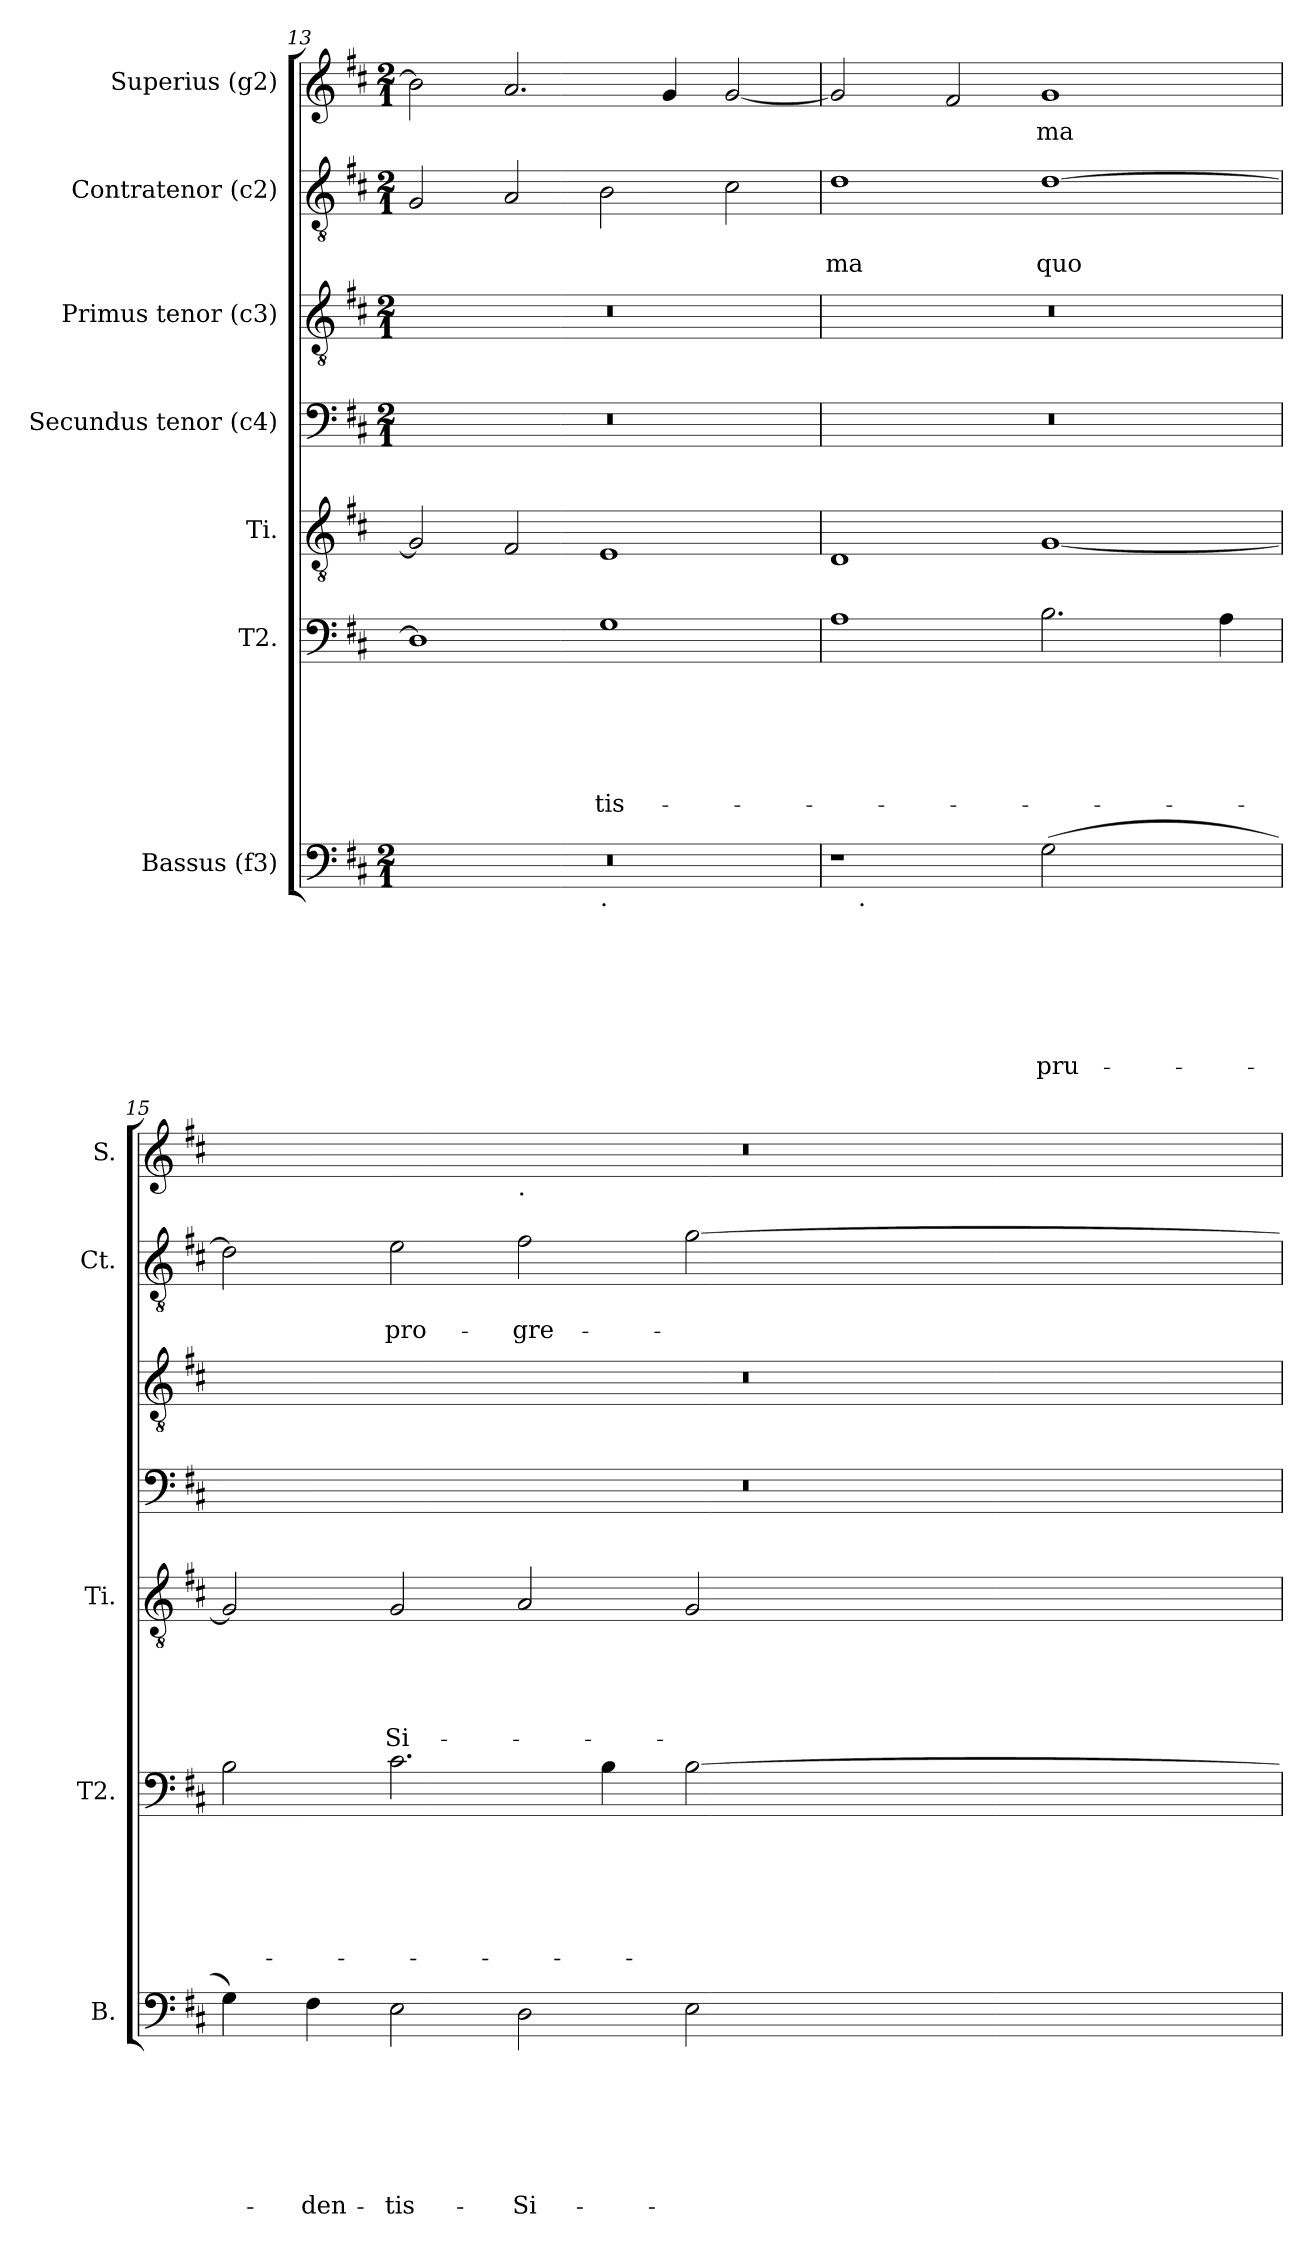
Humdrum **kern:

**kern	**text	**text	**text	**text	**text	**text	**text	**kern	**text	**text	**text	**text	**text	**text	**kern	**text	**text	**text	**text	**text	**kern	**kern	**kern	**text	**text	**kern	**text
*part7	*part7	*part7	*part7	*part7	*part7	*part7	*part7	*part6	*part6	*part6	*part6	*part6	*part6	*part6	*part5	*part5	*part5	*part5	*part5	*part5	*part4	*part3	*part2	*part2	*part2	*part1	*part1
*staff7	*staff7	*staff7	*staff7	*staff7	*staff7	*staff7	*staff7	*staff6	*staff6	*staff6	*staff6	*staff6	*staff6	*staff6	*staff5	*staff5	*staff5	*staff5	*staff5	*staff5	*staff4	*staff3	*staff2	*staff2	*staff2	*staff1	*staff1
*I"Bassus (f3)	*	*	*	*	*	*	*	*I"T2.	*	*	*	*	*	*	*I"Ti.	*	*	*	*	*	*I"Secundus tenor (c4)	*I"Primus tenor (c3)	*I"Contratenor (c2)	*	*	*I"Superius (g2)	*
*I'B.	*	*	*	*	*	*	*	*I'T2.	*	*	*	*	*	*	*I'Ti.	*	*	*	*	*	*	*	*I'Ct.	*	*	*I'S.	*
*clefF4	*	*	*	*	*	*	*	*clefF4	*	*	*	*	*	*	*clefGv2	*	*	*	*	*	*clefF4	*clefGv2	*clefGv2	*	*	*clefG2	*
*k[f#c#]	*	*	*	*	*	*	*	*k[f#c#]	*	*	*	*	*	*	*k[f#c#]	*	*	*	*	*	*k[f#c#]	*k[f#c#]	*k[f#c#]	*	*	*k[f#c#]	*
*D:	*	*	*	*	*	*	*	*D:	*	*	*	*	*	*	*D:	*	*	*	*	*	*D:	*D:	*D:	*	*	*D:	*
*M2/1	*	*	*	*	*	*	*	*	*	*	*	*	*	*	*	*	*	*	*	*	*M2/1	*M2/1	*M2/1	*	*	*M2/1	*
=13	=13	=13	=13	=13	=13	=13	=13	=13	=13	=13	=13	=13	=13	=13	=13	=13	=13	=13	=13	=13	=13	=13	=13	=13	=13	=13	=13
*^	*	*	*	*	*	*	*	*	*	*	*	*	*	*	*	*	*	*	*	*	*	*	*	*	*	*	*
0r	1ryy	.	.	.	.	.	.	.	1D]	.	.	.	.	.	.	2G/]	.	.	.	.	.	0r	0r	2G/	.	.	2b\]	.
.	.	.	.	.	.	.	.	.	.	.	.	.	.	.	.	2F#/	.	.	.	.	.	.	.	2A/	.	.	2.a/	.
!	!LO:TX:b:t=.	!	!	!	!	!	!	!	!	!	!	!	!	!	!	!	!	!	!	!	!	!	!	!	!	!	!	!
!	!	!	!	!	!	!	!	!	!	!	!	!	!	!	!LO:LY:b	!	!	!	!	!	!	!	!	!	!	!	!	!
.	1ryy	.	.	.	.	.	.	.	1G	.	.	.	.	.	-tis-	1E	.	.	.	.	.	.	.	2B\	.	.	.	.
.	.	.	.	.	.	.	.	.	.	.	.	.	.	.	.	.	.	.	.	.	.	.	.	.	.	.	4g/	.
.	.	.	.	.	.	.	.	.	.	.	.	.	.	.	.	.	.	.	.	.	.	.	.	2c#\	.	.	[>2g/	.
!!LO:PB:g=z
=14	=14	=14	=14	=14	=14	=14	=14	=14	=14	=14	=14	=14	=14	=14	=14	=14	=14	=14	=14	=14	=14	=14	=14	=14	=14	=14	=14	=14
!	!	!	!	!	!	!	!	!	!	!	!	!	!	!	!	!	!	!	!	!	!	!	!	!	!	!LO:LY:b	!	!
1r	16ryy	.	.	.	.	.	.	.	1A	.	.	.	.	.	.	1D	.	.	.	.	.	0r	0r	1d	.	-ma	2g/]	.
!	!LO:TX:b:t=.	!	!	!	!	!	!	!	!	!	!	!	!	!	!	!	!	!	!	!	!	!	!	!	!	!	!	!
.	1ryy	.	.	.	.	.	.	.	.	.	.	.	.	.	.	.	.	.	.	.	.	.	.	.	.	.	.	.
.	.	.	.	.	.	.	.	.	.	.	.	.	.	.	.	.	.	.	.	.	.	.	.	.	.	.	2f#/	.
!	!	!	!	!	!	!	!	!LO:LY:b	!	!	!	!	!	!	!	!	!	!	!	!	!	!	!	!	!	!LO:LY:b	!	!LO:LY:b
(>2G\	.	.	.	.	.	.	.	pru-	2.B\	.	.	.	.	.	.	[<1G	.	.	.	.	.	.	.	[>1d	.	quo	1g	-ma
.	2...ryy	.	.	.	.	.	.	.	.	.	.	.	.	.	.	.	.	.	.	.	.	.	.	.	.	.	.	.
2ryy	.	.	.	.	.	.	.	.	.	.	.	.	.	.	.	.	.	.	.	.	.	.	.	.	.	.	.	.
.	.	.	.	.	.	.	.	.	4A\	.	.	.	.	.	.	.	.	.	.	.	.	.	.	.	.	.	.	.
*v	*v	*	*	*	*	*	*	*	*	*	*	*	*	*	*	*	*	*	*	*	*	*	*	*	*	*	*	*
=15	=15	=15	=15	=15	=15	=15	=15	=15	=15	=15	=15	=15	=15	=15	=15	=15	=15	=15	=15	=15	=15	=15	=15	=15	=15	=15	=15
*	*	*	*	*	*	*	*	*	*	*	*	*	*	*	*	*	*	*	*	*	*	*	*	*	*	*^	*
4G\)	.	.	.	.	.	.	.	2B\	.	.	.	.	.	.	2G/]	.	.	.	.	.	0r	0r	2d\]	.	.	0r	1ryy	.
!	!	!	!	!	!	!	!LO:LY:b	!	!	!	!	!	!	!	!	!	!	!	!	!	!	!	!	!	!	!	!	!
4F#\	.	.	.	.	.	.	-den-	.	.	.	.	.	.	.	.	.	.	.	.	.	.	.	.	.	.	.	.	.
!	!	!	!	!	!	!	!LO:LY:b:rj	!	!	!	!	!	!	!	!	!	!	!	!	!LO:LY:b	!	!	!	!	!LO:LY:b	!	!	!
2E\	.	.	.	.	.	.	-tis-	2.c#\	.	.	.	.	.	.	2G/	.	.	.	.	-Si-	.	.	2e\	.	pro-	.	.	.
!	!	!	!	!	!	!	!	!	!	!	!	!	!	!	!	!	!	!	!	!	!	!	!	!	!	!	!LO:TX:b:t=.	!
!	!	!	!	!	!	!	!LO:LY:b	!	!	!	!	!	!	!	!	!	!	!	!	!	!	!	!	!	!LO:LY:b	!	!	!
2D\	.	.	.	.	.	.	-Si-	.	.	.	.	.	.	.	2A/	.	.	.	.	.	.	.	2f#\	.	-gre-	.	1ryy	.
.	.	.	.	.	.	.	.	4B\	.	.	.	.	.	.	.	.	.	.	.	.	.	.	.	.	.	.	.	.
2E\	.	.	.	.	.	.	.	[>2B\	.	.	.	.	.	.	2G/	.	.	.	.	.	.	.	[>2g\	.	.	.	.	.
*	*	*	*	*	*	*	*	*	*	*	*	*	*	*	*	*	*	*	*	*	*	*	*	*	*	*v	*v	*
=	=	=	=	=	=	=	=	=	=	=	=	=	=	=	=	=	=	=	=	=	=	=	=	=	=	=	=
*-	*-	*-	*-	*-	*-	*-	*-	*-	*-	*-	*-	*-	*-	*-	*-	*-	*-	*-	*-	*-	*-	*-	*-	*-	*-	*-	*-
